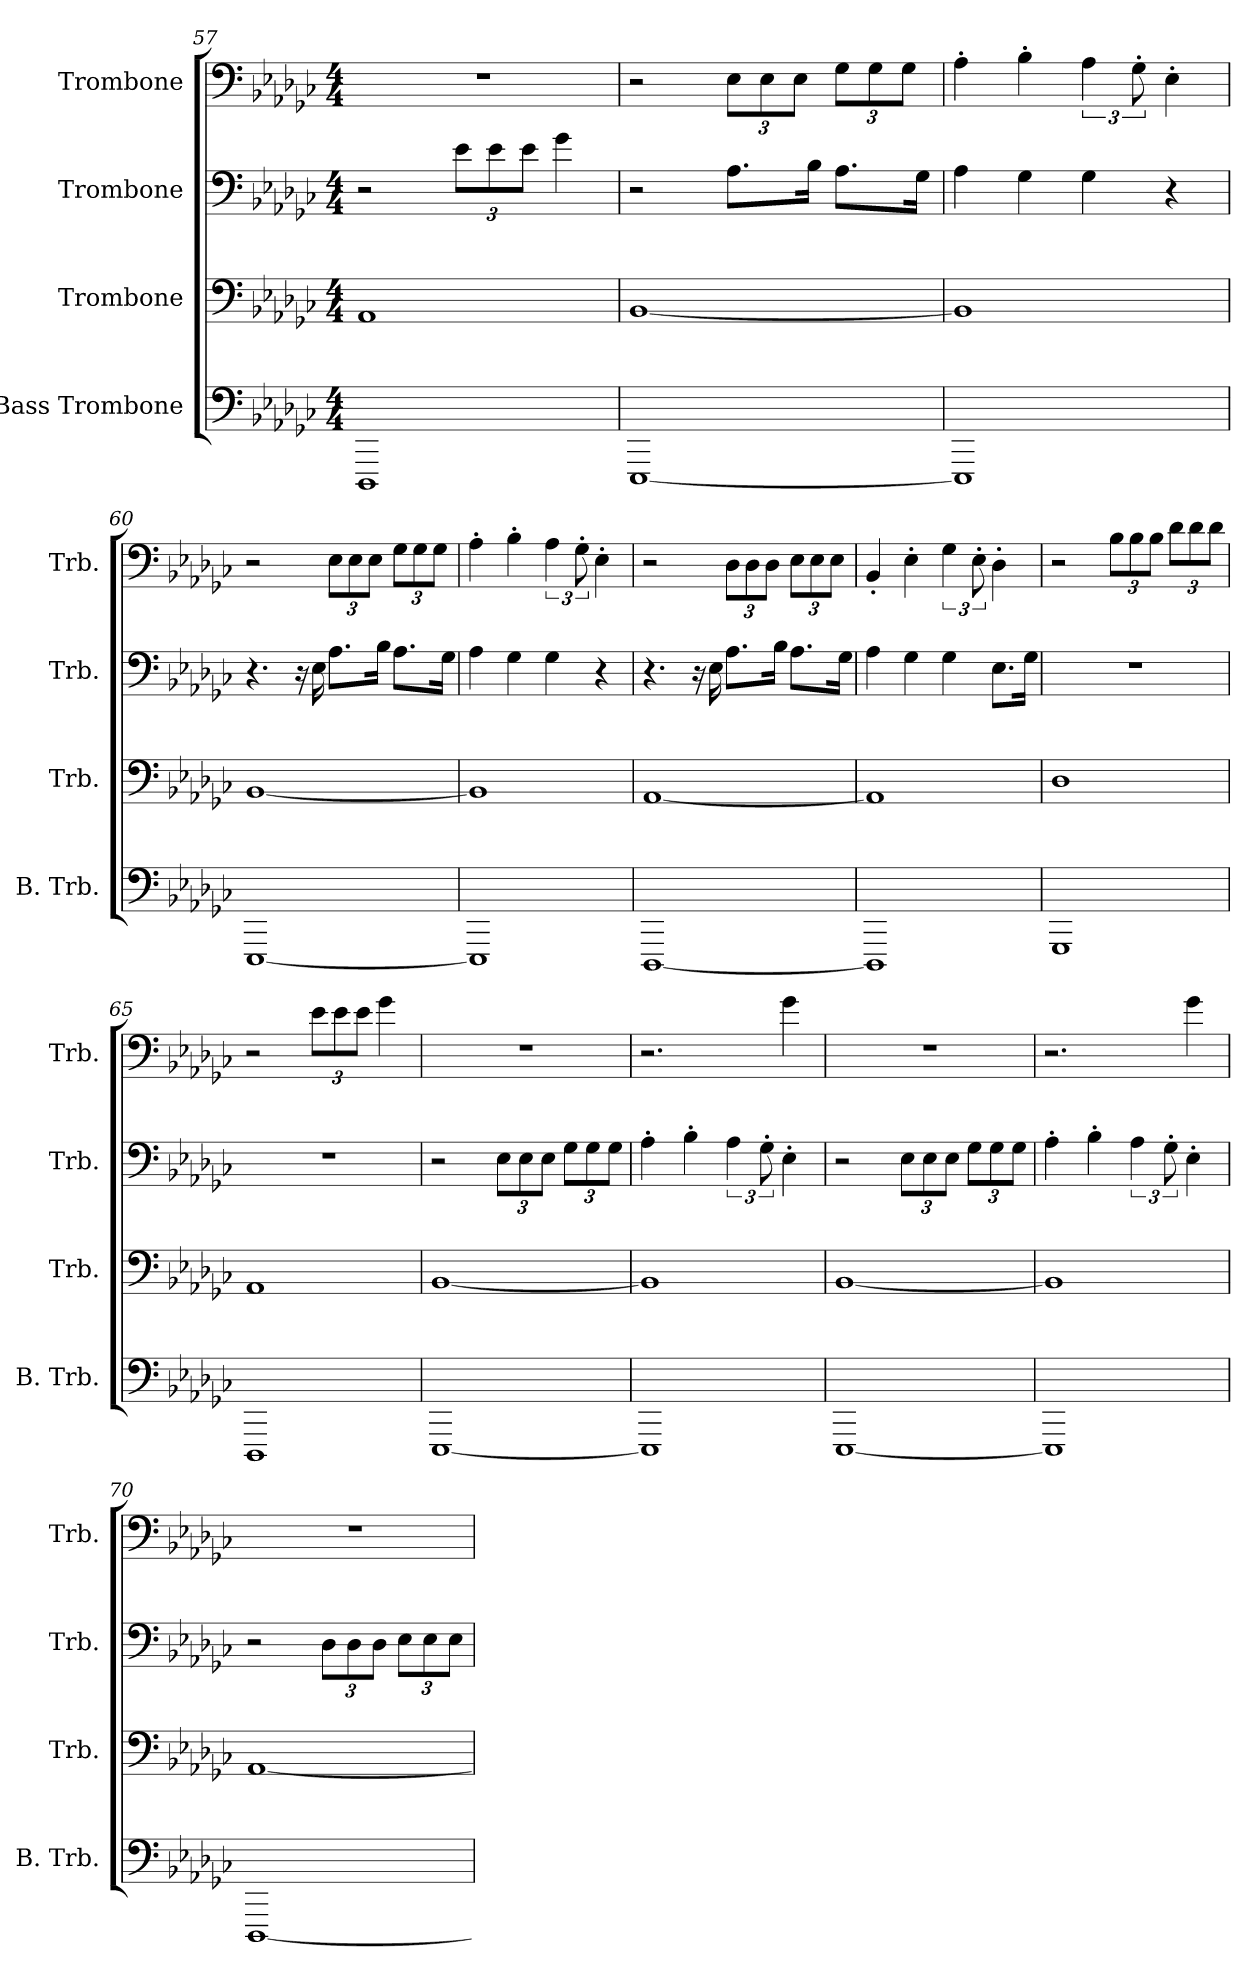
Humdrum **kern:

**kern	**kern	**kern	**kern
*part4	*part3	*part2	*part1
*staff4	*staff3	*staff2	*staff1
*I"Bass Trombone	*I"Trombone	*I"Trombone	*I"Trombone
*I'B. Trb.	*I'Trb.	*I'Trb.	*I'Trb.
*clefF4	*clefF4	*clefF4	*clefF4
*k[b-e-a-d-g-c-]	*k[b-e-a-d-g-c-]	*k[b-e-a-d-g-c-]	*k[b-e-a-d-g-c-]
*M4/4	*M4/4	*M4/4	*M4/4
=57	=57	=57	=57
1DDD-	1AA-	2r	1r
*	*	*Xbrackettup	*
.	.	12e-\L	.
.	.	12e-\	.
.	.	12e-\J	.
.	.	4g-\	.
=58	=58	=58	=58
[1EEE-	[1BB-	2r	2r
*	*	*	*Xbrackettup
.	.	8.A-\L	12E-\L
.	.	.	12E-\
.	.	.	12E-\J
.	.	16B-\Jk	.
.	.	8.A-\L	12G-\L
.	.	.	12G-\
.	.	.	12G-\J
.	.	16G-\Jk	.
=59	=59	=59	=59
1EEE-]	1BB-]	4A-\	4A-'\
.	.	4G-\	4B-'\
*	*	*	*brackettup
.	.	4G-\	6A-\
.	.	.	12G-'\
.	.	4r	4E-'\
!!LO:PB:g=z
=60	=60	=60	=60
[1EEE-	[1BB-	4.r	2r
.	.	16r	.
.	.	16E-\	.
*	*	*	*Xbrackettup
.	.	8.A-\L	12E-\L
.	.	.	12E-\
.	.	.	12E-\J
.	.	16B-\Jk	.
.	.	8.A-\L	12G-\L
.	.	.	12G-\
.	.	.	12G-\J
.	.	16G-\Jk	.
=61	=61	=61	=61
1EEE-]	1BB-]	4A-\	4A-'\
.	.	4G-\	4B-'\
*	*	*	*brackettup
.	.	4G-\	6A-\
.	.	.	12G-'\
.	.	4r	4E-'\
=62	=62	=62	=62
[1DDD-	[1AA-	4.r	2r
.	.	16r	.
.	.	16E-\	.
*	*	*	*Xbrackettup
.	.	8.A-\L	12D-\L
.	.	.	12D-\
.	.	.	12D-\J
.	.	16B-\Jk	.
.	.	8.A-\L	12E-\L
.	.	.	12E-\
.	.	.	12E-\J
.	.	16G-\Jk	.
=63	=63	=63	=63
1DDD-]	1AA-]	4A-\	4BB-'/
.	.	4G-\	4E-'\
*	*	*	*brackettup
.	.	4G-\	6G-\
.	.	.	12E-'\
.	.	8.E-\L	4D-'\
.	.	16G-\Jk	.
!!LO:LB:g=z
=64	=64	=64	=64
1GGG-	1D-	1r	2r
*	*	*	*Xbrackettup
.	.	.	12B-\L
.	.	.	12B-\
.	.	.	12B-\J
.	.	.	12d-\L
.	.	.	12d-\
.	.	.	12d-\J
=65	=65	=65	=65
1DDD-	1AA-	1r	2r
.	.	.	12e-\L
.	.	.	12e-\
.	.	.	12e-\J
.	.	.	4g-\
=66	=66	=66	=66
[1EEE-	[1BB-	2r	1r
.	.	12E-\L	.
.	.	12E-\	.
.	.	12E-\J	.
.	.	12G-\L	.
.	.	12G-\	.
.	.	12G-\J	.
=67	=67	=67	=67
1EEE-]	1BB-]	4A-'\	2.r
.	.	4B-'\	.
*	*	*brackettup	*
.	.	6A-\	.
.	.	12G-'\	.
.	.	4E-'\	4g-\
=68	=68	=68	=68
[1EEE-	[1BB-	2r	1r
*	*	*Xbrackettup	*
.	.	12E-\L	.
.	.	12E-\	.
.	.	12E-\J	.
.	.	12G-\L	.
.	.	12G-\	.
.	.	12G-\J	.
!!LO:LB:g=z
=69	=69	=69	=69
1EEE-]	1BB-]	4A-'\	2.r
.	.	4B-'\	.
*	*	*brackettup	*
.	.	6A-\	.
.	.	12G-'\	.
.	.	4E-'\	4g-\
=70	=70	=70	=70
[1DDD-	[1AA-	2r	1r
*	*	*Xbrackettup	*
.	.	12D-\L	.
.	.	12D-\	.
.	.	12D-\J	.
.	.	12E-\L	.
.	.	12E-\	.
.	.	12E-\J	.
=	=	=	=
*-	*-	*-	*-
